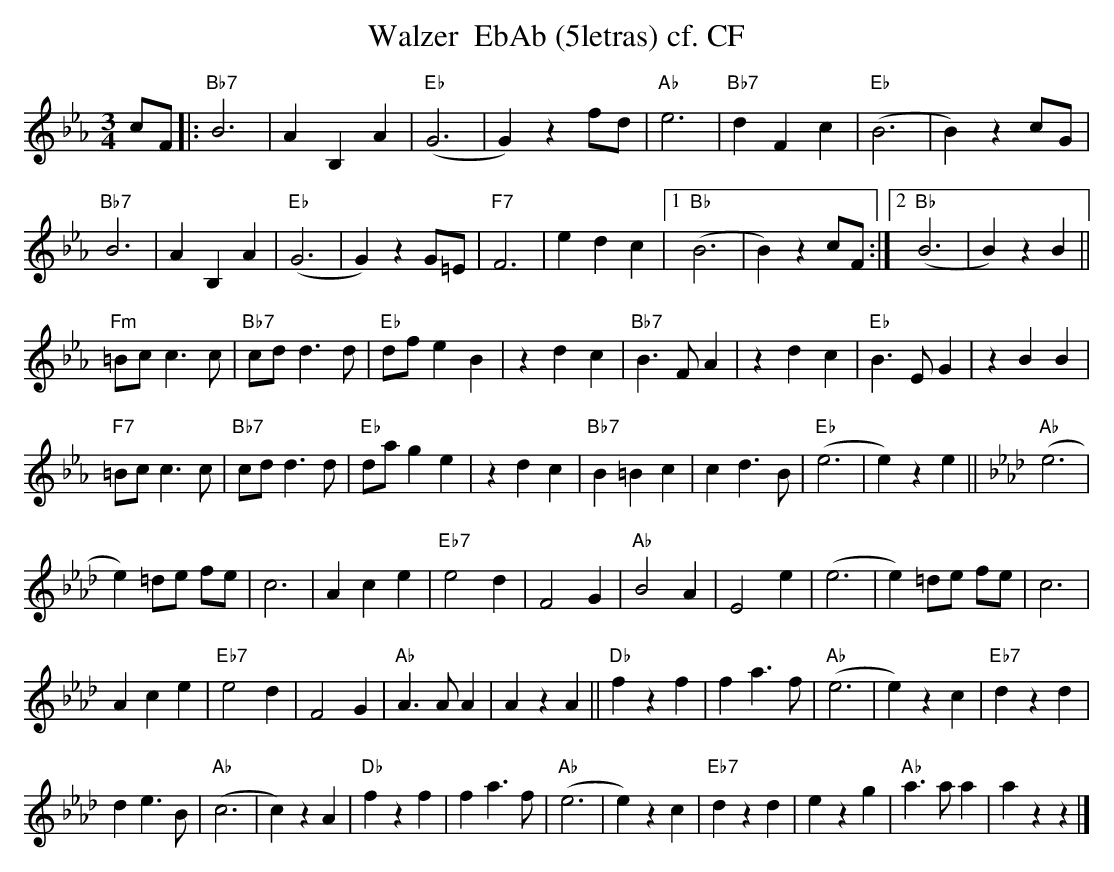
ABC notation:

X:1
T:Walzer  EbAb (5letras) cf. CF
M:3/4
L:1/4
K:Ebmaj%%MIDI gchordon
c/2F/2 |: "Bb7"B3 | AB,A | "Eb"(G3 | G)zf/2d/2 | "Ab"e3 | "Bb7"dFc | "Eb"(B3 | B)zc/2G/2 |
"Bb7"B3 | AB,A | "Eb"(G3 | G) zG/2=E/2 | "F7"F3 | edc |1 "Bb"(B3 | B)zc/2F/2 :|2 "Bb"(B3 | B)zB ||
"Fm"=B/2c/2c>c | "Bb7"c/2d/2d>d | "Eb"d/2f/2eB | zdc | "Bb7"B>FA | zdc | "Eb"B>EG | zBB |
"F7"=B/2c/2c>c | "Bb7"c/2d/2d>d | "Eb"d/2a/2ge | zdc | "Bb7"B=Bc | cd>B | "Eb"(e3 | e)ze || [K:Abmaj] "Ab"(e3 |
e)=d/2e/2 f/2e/2 | c3 | Ace | "Eb7"e2d | F2G | "Ab"B2A | E2e | (e3 | e)=d/2e/2 f/2e/2 | c3 |
Ace | "Eb7"e2d | F2G | "Ab"A>AA | AzA || "Db"fzf | fa>f | "Ab"(e3 | e)zc | "Eb7"dzd |
de>B | "Ab"(c3 | c)zA | "Db"fzf | fa>f | "Ab"(e3 | e)zc | "Eb7"dzd | ezg | "Ab"a>aa | azz |]
